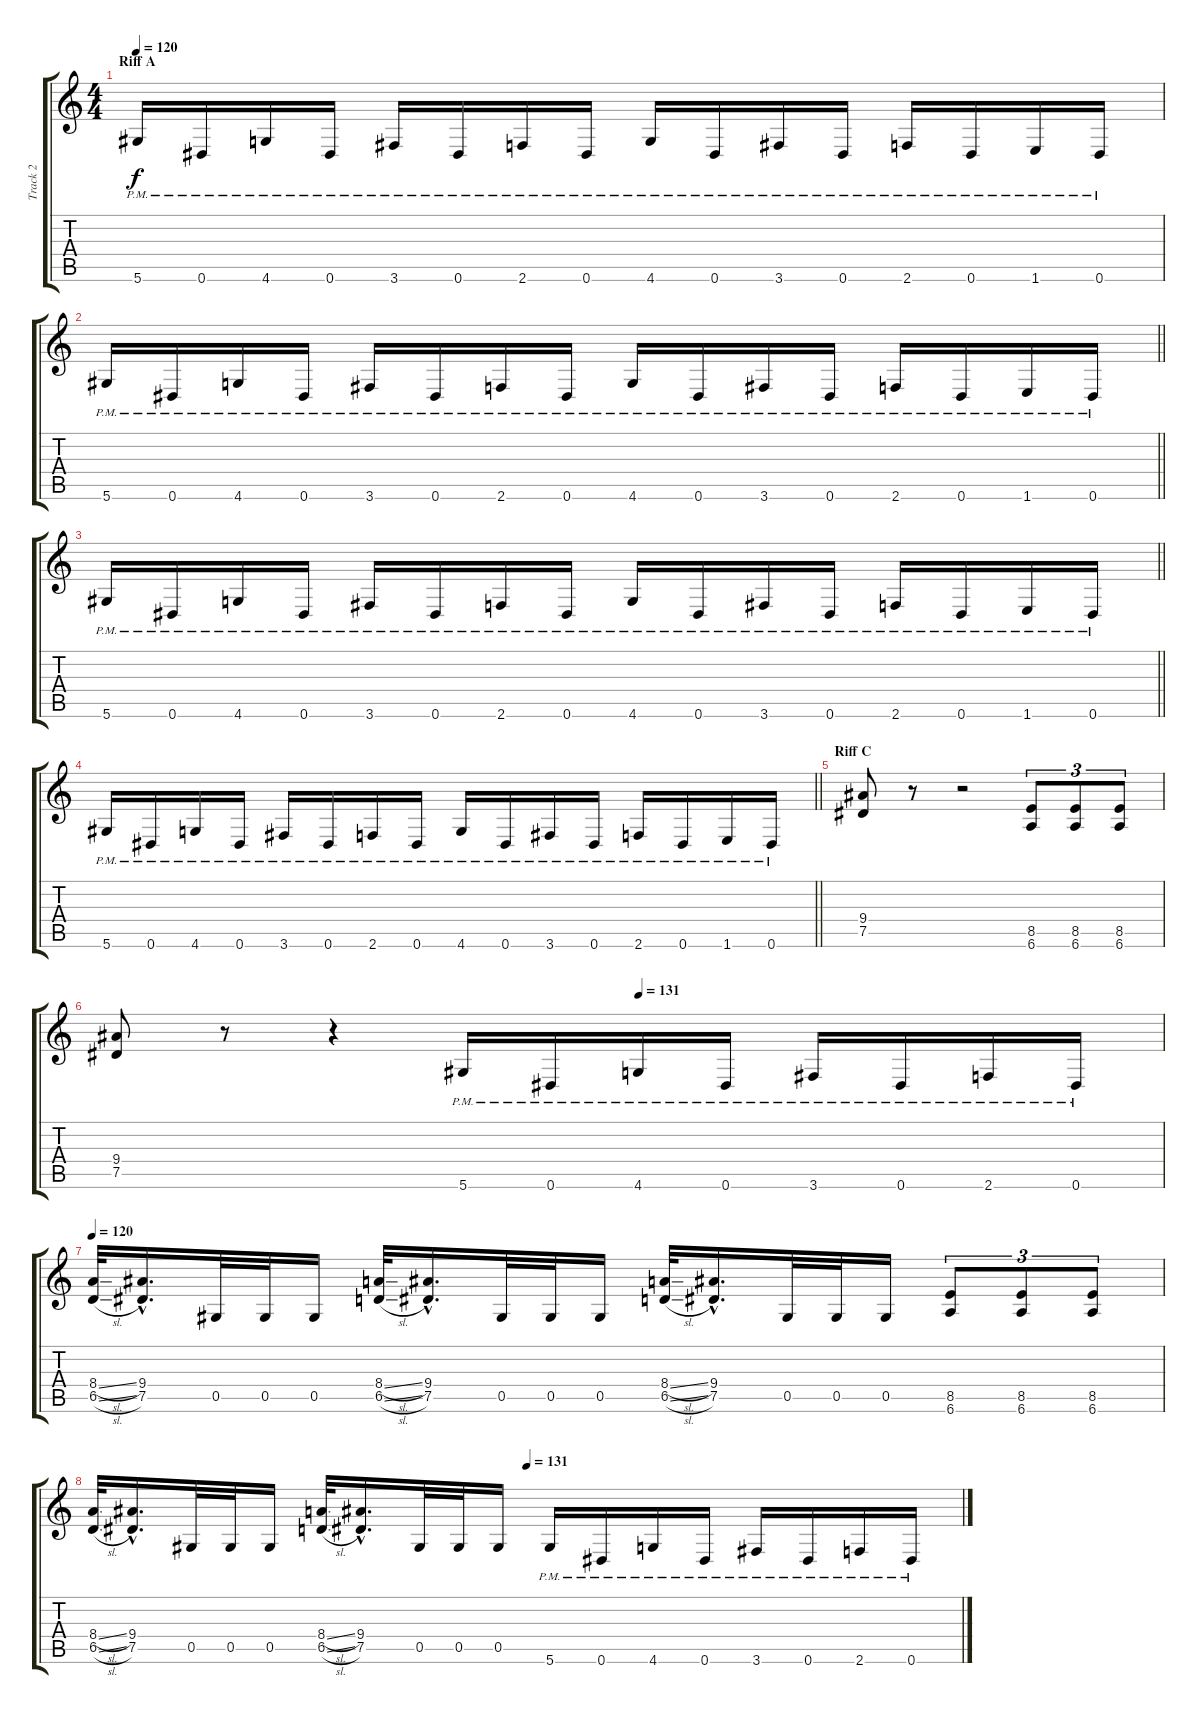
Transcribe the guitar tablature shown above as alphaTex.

\track ("Track 2" "Track 2") {instrument distortionguitar}
\staff {score tabs}
\tuning (Eb4 Bb3 Gb3 Db3 Ab2 Eb2) {hide}
\ts (4 4)
\section ("" "Riff A")
\tempo 120
\clef g2
\ks c
5.6{pm}.16{dy f} 0.6{pm}.16 4.6{pm}.16 0.6{pm}.16 3.6{pm}.16 0.6{pm}.16 2.6{pm}.16 0.6{pm}.16 4.6{pm}.16 0.6{pm}.16 3.6{pm}.16 0.6{pm}.16 2.6{pm}.16 0.6{pm}.16 1.6{pm}.16 0.6{pm}.16 |
\barLineRight lightlight
5.6{pm}.16 0.6{pm}.16 4.6{pm}.16 0.6{pm}.16 3.6{pm}.16 0.6{pm}.16 2.6{pm}.16 0.6{pm}.16 4.6{pm}.16 0.6{pm}.16 3.6{pm}.16 0.6{pm}.16 2.6{pm}.16 0.6{pm}.16 1.6{pm}.16 0.6{pm}.16 |
\barLineRight lightlight
5.6{pm}.16 0.6{pm}.16 4.6{pm}.16 0.6{pm}.16 3.6{pm}.16 0.6{pm}.16 2.6{pm}.16 0.6{pm}.16 4.6{pm}.16 0.6{pm}.16 3.6{pm}.16 0.6{pm}.16 2.6{pm}.16 0.6{pm}.16 1.6{pm}.16 0.6{pm}.16 |
\barLineRight lightlight
5.6{pm}.16 0.6{pm}.16 4.6{pm}.16 0.6{pm}.16 3.6{pm}.16 0.6{pm}.16 2.6{pm}.16 0.6{pm}.16 4.6{pm}.16 0.6{pm}.16 3.6{pm}.16 0.6{pm}.16 2.6{pm}.16 0.6{pm}.16 1.6{pm}.16 0.6{pm}.16 |
\section ("" "Riff C")
(9.4 7.5).8 r.8 r.2 (8.5 6.6).8{tu (3 2)} (8.5 6.6).8{tu (3 2)} (8.5 6.6).8{tu (3 2)} |
\tempo (131 0.5)
(9.4 7.5).8 r.8 r.4 5.6{pm}.16 0.6{pm}.16 4.6{pm}.16 0.6{pm}.16 3.6{pm}.16 0.6{pm}.16 2.6{pm}.16 0.6{pm}.16 |
\tempo 120
(8.4{sl} 6.5{sl}).32 (9.4{hac} 7.5{hac}).16{d} 0.5.32 0.5.32 0.5.16 (8.4{sl} 6.5{sl}).32 (9.4{hac} 7.5{hac}).16{d} 0.5.32 0.5.32 0.5.16 (8.4{sl} 6.5{sl}).32 (9.4{hac} 7.5{hac}).16{d} 0.5.32 0.5.32 0.5.16 (8.5 6.6).8{tu (3 2)} (8.5 6.6).8{tu (3 2)} (8.5 6.6).8{tu (3 2)} |
\tempo (131 0.5)
(8.4{sl} 6.5{sl}).32 (9.4{hac} 7.5{hac}).16{d} 0.5.32 0.5.32 0.5.16 (8.4{sl} 6.5{sl}).32 (9.4{hac} 7.5{hac}).16{d} 0.5.32 0.5.32 0.5.16 5.6{pm}.16 0.6{pm}.16 4.6{pm}.16 0.6{pm}.16 3.6{pm}.16 0.6{pm}.16 2.6{pm}.16 0.6{pm}.16
